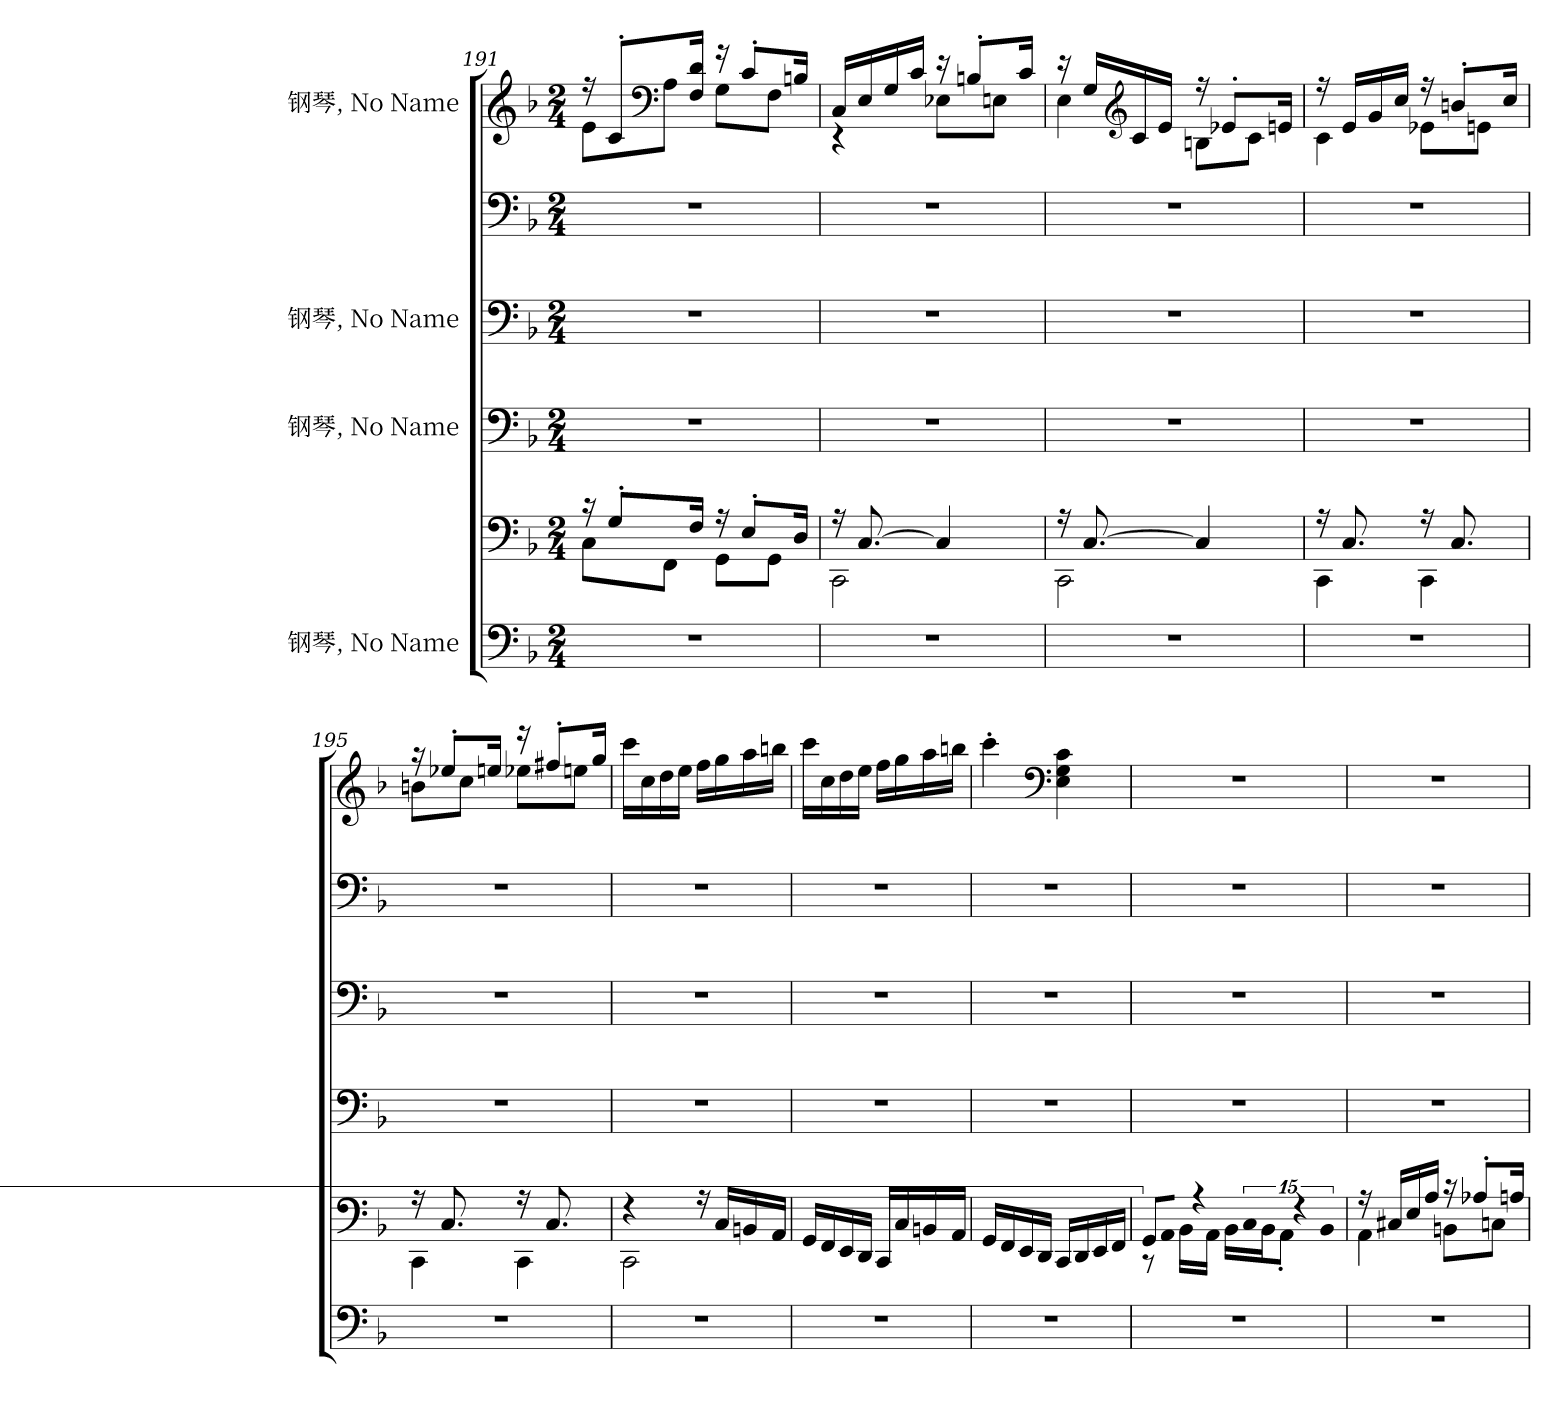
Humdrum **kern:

**kern	**kern	**kern	**kern	**kern	**kern
*part4	*part4	*part3	*part2	*part2	*part1
*staff6	*staff5	*staff4	*staff3	*staff2	*staff1
*I"钢琴, No Name	*	*I"钢琴, No Name	*I"钢琴, No Name	*	*I"钢琴, No Name
*clefF4	*clefF4	*clefF4	*clefF4	*clefF4	*clefG2
*k[b-]	*k[b-]	*k[b-]	*k[b-]	*k[b-]	*k[b-]
*M2/4	*M2/4	*M2/4	*M2/4	*M2/4	*M2/4
=191	=191	=191	=191	=191	=191
*	*^	*	*	*	*^
2r	16r	8C\L	2r	2r	2r	16r	8e\L
.	8G'/L	.	.	.	.	8c'/L	.
*	*	*	*	*	*	*clefF4	*
.	.	8FF\J	.	.	.	.	8A\J
.	16F/Jk	.	.	.	.	16F/ 16d/Jk	.
.	16r	8GG\L	.	.	.	16r	8G\L
.	8E'/L	.	.	.	.	8c'/L	.
.	.	8GG\J	.	.	.	.	8F\J
*	*	*	*	*	*	*MM109	*
.	16D/Jk	.	.	.	.	16Bn/Jk	.
=192	=192	=192	=192	=192	=192	=192	=192
*	*	*	*	*	*	*MM111	*
2r	16r	2CC\	2r	2r	2r	16C/LL	4r
.	[8.C/	.	.	.	.	16E/	.
.	.	.	.	.	.	16G/	.
.	.	.	.	.	.	16c/JJ	.
.	4C/]	.	.	.	.	16r	8E-X\L
.	.	.	.	.	.	8Bn'/L	.
.	.	.	.	.	.	.	8En\J
*	*	*	*	*	*	*MM109	*
.	.	.	.	.	.	16c/Jk	.
=193	=193	=193	=193	=193	=193	=193	=193
*	*	*	*	*	*	*MM111	*
2r	16r	2CC\	2r	2r	2r	16r	4E\
.	[8.C/	.	.	.	.	16G/LL	.
*	*	*	*	*	*	*clefG2	*
.	.	.	.	.	.	16c/	.
.	.	.	.	.	.	16e/JJ	.
.	4C/]	.	.	.	.	16r	8Bn\L
.	.	.	.	.	.	8e-X'/L	.
.	.	.	.	.	.	.	8c\J
*	*	*	*	*	*	*MM109	*
.	.	.	.	.	.	16en/Jk	.
!!LO:PB:g=z	!!
=194	=194	=194	=194	=194	=194	=194	=194
*	*	*	*	*	*	*MM111	*
2r	16r	4CC\	2r	2r	2r	16r	4c\
.	8.C/	.	.	.	.	16e/LL	.
.	.	.	.	.	.	16g/	.
*	*	*	*	*	*	*MM109	*
.	.	.	.	.	.	16cc/JJ	.
*	*	*	*	*	*	*MM111	*
.	16r	4CC\	.	.	.	16r	8e-X\L
.	8.C/	.	.	.	.	8bn'/L	.
.	.	.	.	.	.	.	8en\J
*	*	*	*	*	*	*MM109	*
.	.	.	.	.	.	16cc/Jk	.
=195	=195	=195	=195	=195	=195	=195	=195
*	*	*	*	*	*	*MM111	*
2r	16r	4CC\	2r	2r	2r	16r	8bn\L
.	8.C/	.	.	.	.	8ee-X'/L	.
.	.	.	.	.	.	.	8cc\J
*	*	*	*	*	*	*MM109	*
.	.	.	.	.	.	16een/Jk	.
*	*	*	*	*	*	*MM111	*
.	16r	4CC\	.	.	.	16r	8ee-X\L
.	8.C/	.	.	.	.	8ff#X'/L	.
.	.	.	.	.	.	.	8een\J
*	*	*	*	*	*	*MM109	*
.	.	.	.	.	.	16gg/Jk	.
*	*	*	*	*	*	*v	*v
=196	=196	=196	=196	=196	=196	=196
*	*	*	*	*	*	*MM111
2r	4r	2CC\	2r	2r	2r	16ccc\LL
.	.	.	.	.	.	16cc\
.	.	.	.	.	.	16dd\
.	.	.	.	.	.	16ee\JJ
.	16r	.	.	.	.	16ff\LL
.	16C/LL	.	.	.	.	16gg\
.	16BBn/	.	.	.	.	16aa\
.	16AA/JJ	.	.	.	.	16bbn\JJ
*	*v	*v	*	*	*	*
=197	=197	=197	=197	=197	=197
2r	16GG/LL	2r	2r	2r	16ccc\LL
.	16FF/	.	.	.	16cc\
.	16EE/	.	.	.	16dd\
.	16DD/JJ	.	.	.	16ee\JJ
.	16CC/LL	.	.	.	16ff\LL
.	16C/	.	.	.	16gg\
.	16BBn/	.	.	.	16aa\
.	16AA/JJ	.	.	.	16bbn\JJ
!!LO:LB:g=z
=198	=198	=198	=198	=198	=198
2r	16GG/LL	2r	2r	2r	4ccc'\
.	16FF/	.	.	.	.
.	16EE/	.	.	.	.
.	16DD/JJ	.	.	.	.
*	*	*	*	*	*clefF4
*	*	*	*	*	*MM111
.	16CC/LL	.	.	.	4E\ 4G\ 4c\
.	16DD/	.	.	.	.
.	16EE/	.	.	.	.
.	16FF/JJ	.	.	.	.
=199	=199	=199	=199	=199	=199
!	!LO:N:vis=16	!	!	!	!
*	*^	*	*	*	*
2r	1920%137GG/LL	8r	2r	2r	2r	2r
!	!LO:N:vis=16	!	!	!	!	!
.	1920%137AA/JJ	.	.	.	.	.
.	.	16BB-\LL	.	.	.	.
!	!LO:N:vis=8	!	!	!	!	!
.	960%137r	.	.	.	.	.
.	.	16AA\JJ	.	.	.	.
.	.	16BB-\LL	.	.	.	.
.	1920ryy	.	.	.	.	.
!	!LO:N:vis=16	!	!	!	!	!
.	1920%137C/	.	.	.	.	.
.	.	16BB-\J	.	.	.	.
!	!LO:N:vis=16	!	!	!	!	!
.	1920%137r	.	.	.	.	.
.	.	8AA'\J	.	.	.	.
!	!LO:N:vis=16	!	!	!	!	!
.	1920%137BB-/	.	.	.	.	.
=200	=200	=200	=200	=200	=200	=200
*	*	*	*	*	*	*MM111
2r	16r	4AA\	2r	2r	2r	2r
.	16C#X/LL	.	.	.	.	.
.	16E/	.	.	.	.	.
.	16A/JJ	.	.	.	.	.
.	16r	8BBn\L	.	.	.	.
.	8A-X'/L	.	.	.	.	.
.	.	8Cn\J	.	.	.	.
.	16An/Jk	.	.	.	.	.
*	*v	*v	*	*	*	*
=	=	=	=	=	=
*-	*-	*-	*-	*-	*-
